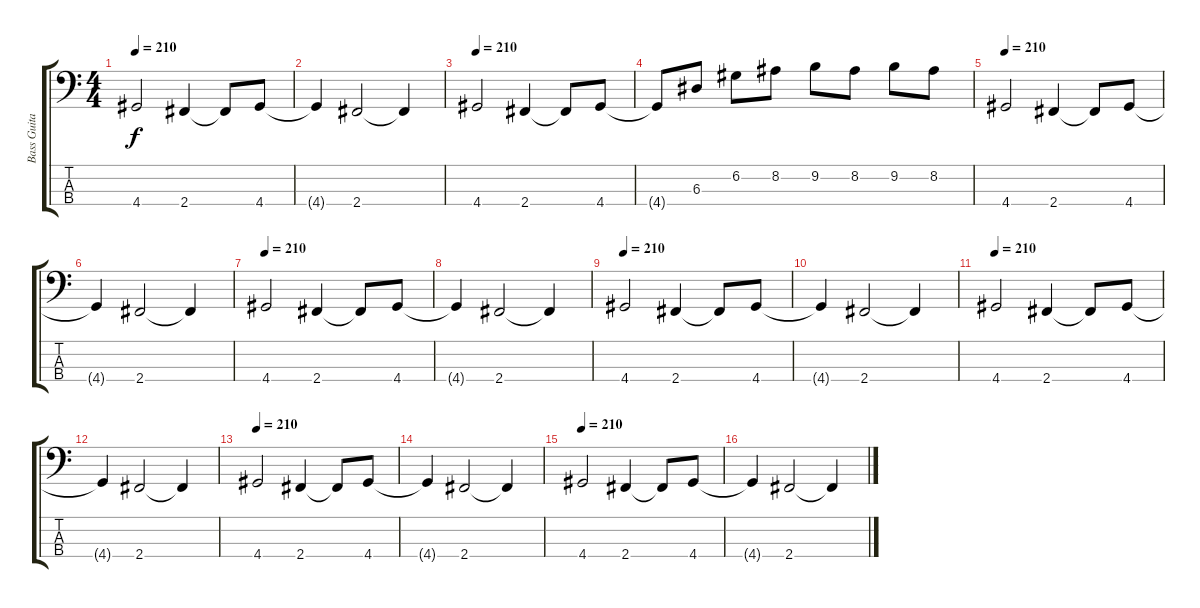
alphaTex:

\track ("Bass Guitar" "Bass Guita") {instrument electricbassfinger}
\staff {score tabs}
\tuning (G2 D2 A1 E1) {hide}
\ts (4 4)
\tempo 210
\clef f4
\ks c
4.4.2{dy f} 2.4.4 2.4{t}.8 4.4.8 |
4.4{t}.4 2.4.2 2.4{t}.4 |
\tempo 210
4.4.2 2.4.4 2.4{t}.8 4.4.8 |
4.4{t}.8 6.3.8 6.2.8 8.2.8 9.2.8 8.2.8 9.2.8 8.2.8 |
\tempo 210
4.4.2 2.4.4 2.4{t}.8 4.4.8 |
4.4{t}.4 2.4.2 2.4{t}.4 |
\tempo 210
4.4.2 2.4.4 2.4{t}.8 4.4.8 |
4.4{t}.4 2.4.2 2.4{t}.4 |
\tempo 210
4.4.2 2.4.4 2.4{t}.8 4.4.8 |
4.4{t}.4 2.4.2 2.4{t}.4 |
\tempo 210
4.4.2 2.4.4 2.4{t}.8 4.4.8 |
4.4{t}.4 2.4.2 2.4{t}.4 |
\tempo 210
4.4.2 2.4.4 2.4{t}.8 4.4.8 |
4.4{t}.4 2.4.2 2.4{t}.4 |
\tempo 210
4.4.2 2.4.4 2.4{t}.8 4.4.8 |
4.4{t}.4 2.4.2 2.4{t}.4
